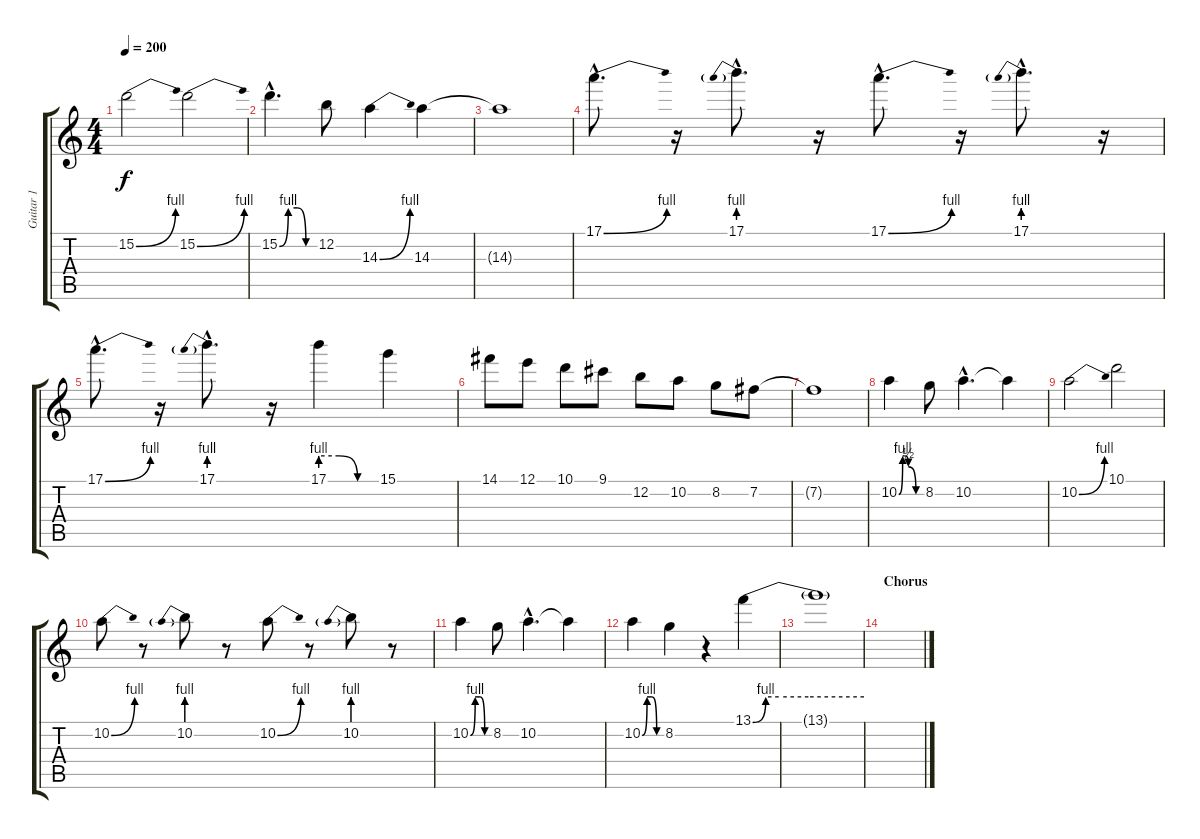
\track ("Guitar 1" "Guitar 1") {instrument overdrivenguitar}
\staff {score tabs}
\tuning (E4 B3 G3 D3 A2 E2) {hide}
\ts (4 4)
\tempo 200
\clef g2
\ks c
15.2{be (bend 0 0 60 4)}.2{dy f} 15.2{be (bend 0 0 60 4)}.2 |
15.2{be (custom 0 0 15 4 30 4 45 0 60 0) hac}.4{d} 12.2.8 14.3{be (bend 0 0 60 4)}.4 14.3.4 |
14.3{t}.1 |
17.1{be (bend 0 0 60 4) hac}.8{d} r.16 17.1{be (prebend 0 4 60 4) hac}.8{d} r.16 17.1{be (bend 0 0 60 4) hac}.8{d} r.16 17.1{be (prebend 0 4 60 4) hac}.8{d} r.16 |
17.1{be (bend 0 0 60 4) hac}.8{d} r.16 17.1{be (prebend 0 4 60 4) hac}.8{d} r.16 17.1{be (custom 0 4 20 4 40 0 60 0)}.4 15.1.4 |
14.1.8 12.1.8 10.1.8 9.1.8 12.2.8 10.2.8 8.2.8 7.2.8 |
7.2{t}.1 |
10.2{be (custom 0 0 10 4 15 4 25 2 45 0 60 0)}.4 8.2.8 10.2{hac}.4{d} 10.2{t}.4 |
10.2{be (bend 0 0 60 4)}.2 10.1.2 |
10.2{be (bend 0 0 60 4)}.8 r.8 10.2{be (prebend 0 4 60 4)}.8 r.8 10.2{be (bend 0 0 60 4)}.8 r.8 10.2{be (prebend 0 4 60 4)}.8 r.8 |
10.2{be (custom 0 0 15 4 30 4 45 0 60 0)}.4 8.2.8 10.2{hac}.4{d} 10.2{t}.4 |
10.2{be (custom 0 0 15 4 30 4 45 0 60 0)}.4 8.2.4 r.4 13.1{be (custom 0 0 7 4 14 4 30 4 60 4)}.4 |
13.1{t}.1 |
\section ("" "Chorus")
